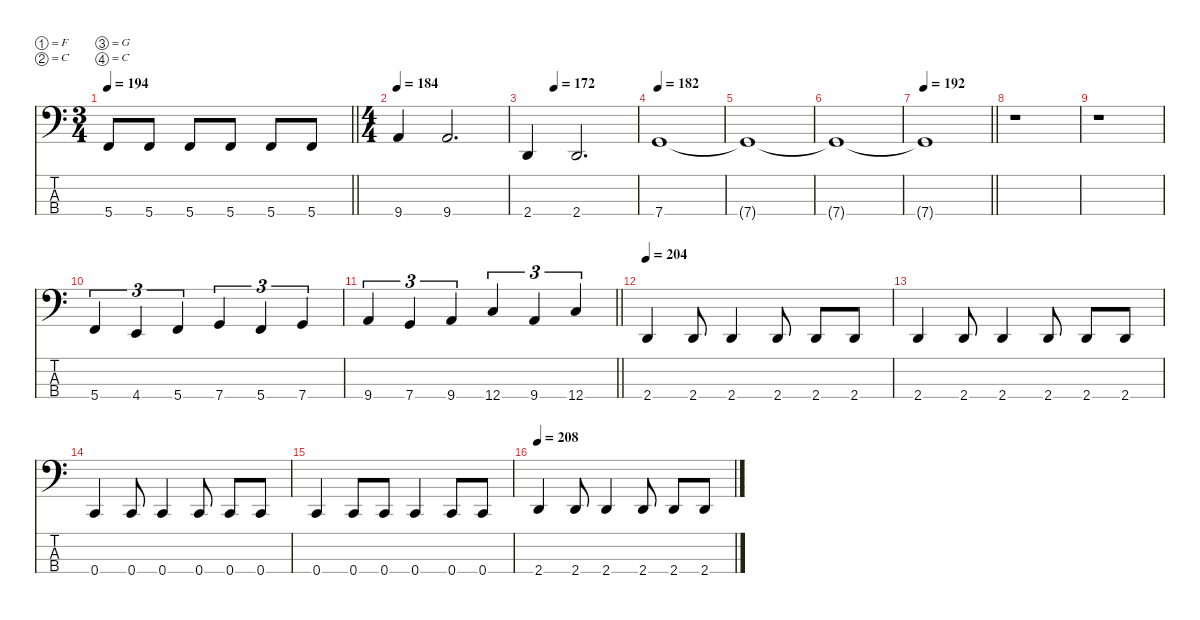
\defaultSystemsLayout 4
\hideDynamics
\bracketExtendMode nobrackets
\singleTrackTrackNamePolicy hidden
\multiTrackTrackNamePolicy hidden
\firstSystemTrackNameMode fullname
\otherSystemsTrackNameOrientation horizontal
\track ("Bass" "el.bs.") {defaultSystemsLayout 8 instrument electricbassfinger}
\staff {score tabs}
\tuning (F2 C2 G1 C1)
\ts (3 4)
\tempo 194
\clef f4
\barLineRight lightlight
\ks c
5.4.8{dy f beam Up} 5.4.8{beam Up} 5.4.8{beam Up} 5.4.8{beam Up} 5.4.8{beam Up} 5.4.8{beam Up} |
\ts (4 4)
\beaming (8 2 2 2 2)
\tempo 184
9.4.4{beam Up} 9.4.2{d beam Up} |
\tempo (172 0.25)
2.4.4{beam Up} 2.4.2{d beam Up} |
\tempo 182
7.4.1{beam Up} |
7.4{t}.1{dy mp beam Up} |
7.4{t}.1{dy f beam Up} |
\tempo 192
\barLineRight lightlight
7.4{t}.1{beam Up} |
r.1{beam Down} |
r.1{beam Down} |
5.4.4{tu (3 2) beam Up} 4.4.4{tu (3 2) beam Up} 5.4.4{tu (3 2) beam Up} 7.4.4{tu (3 2) beam Up} 5.4.4{tu (3 2) beam Up} 7.4.4{tu (3 2) beam Up} |
\barLineRight lightlight
9.4.4{tu (3 2) beam Up} 7.4.4{tu (3 2) beam Up} 9.4.4{tu (3 2) beam Up} 12.4.4{tu (3 2) beam Up} 9.4.4{tu (3 2) beam Up} 12.4.4{tu (3 2) beam Up} |
\tempo 204
2.4.4{beam Up} 2.4.8{beam Up} 2.4.4{beam Up} 2.4.8{beam Up} 2.4.8{beam Up} 2.4.8{beam Up} |
2.4.4{beam Up} 2.4.8{beam Up} 2.4.4{beam Up} 2.4.8{beam Up} 2.4.8{beam Up} 2.4.8{beam Up} |
0.4.4{beam Up} 0.4.8{beam Up} 0.4.4{beam Up} 0.4.8{beam Up} 0.4.8{beam Up} 0.4.8{beam Up} |
0.4.4{beam Up} 0.4.8{beam Up} 0.4.8{beam Up} 0.4.4{beam Up} 0.4.8{beam Up} 0.4.8{beam Up} |
\tempo 208
2.4.4{beam Up} 2.4.8{beam Up} 2.4.4{beam Up} 2.4.8{beam Up} 2.4.8{beam Up} 2.4.8{beam Up}
